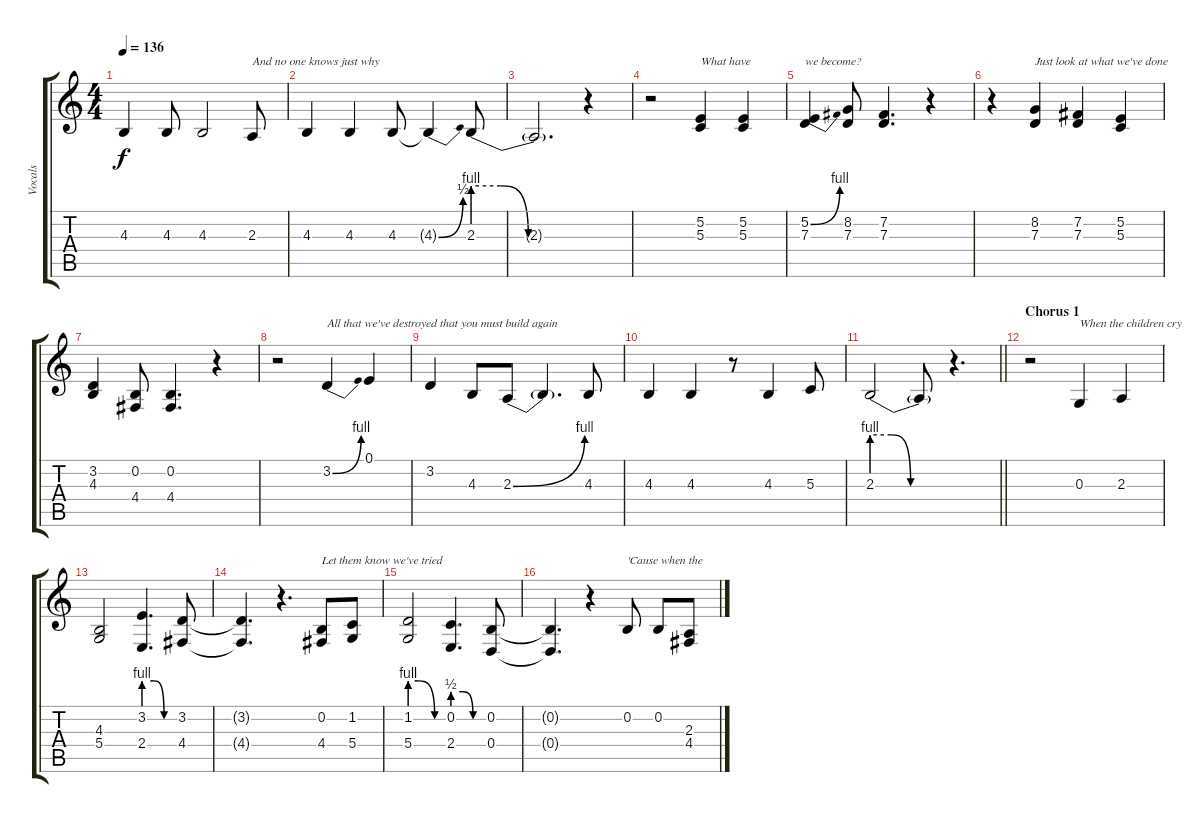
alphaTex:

\track ("Vocals" "Vocals") {instrument ocarina}
\staff {score tabs}
\tuning (E4 B3 G3 D3 A2 E2) {hide}
\ts (4 4)
\tempo 136
\clef g2
\ks c
4.3{t}.4{dy f} 4.3.8 4.3.2 2.3.8{txt "And no one knows just why"} |
4.3.4 4.3.4 4.3.8 4.3{be (bend 0 0 60 2) t}.4 2.3{be (custom 0 4 15 4 30 0 60 0)}.8 |
2.3{t}.2{d} r.4 |
r.2 (5.2 5.3).4{txt "What have"} (5.2 5.3).4 |
(5.2{be (bend 0 0 60 4)} 7.3).4{txt "we become?"} (8.2 7.3).8 (7.2 7.3).4{d} r.4 |
r.4 (8.2 7.3).4{txt "Just look at what we've done"} (7.2 7.3).4 (5.2 5.3).4 |
(3.2 4.3).4 (0.2 4.4).8 (0.2 4.4).4{d} r.4 |
r.2 3.2{be (bend 0 0 60 4)}.4{txt "All that we've destroyed that you must build again"} 0.1.4 |
3.2.4 4.3.8 2.3{be (bend 0 0 60 4)}.8 2.3{t}.4{d} 4.3.8 |
4.3.4 4.3.4 r.8 4.3.4 5.3.8 |
\barLineRight lightlight
2.3{be (custom 0 4 15 4 30 0 60 0)}.2 2.3{t}.8 r.4{d} |
\section ("" "Chorus 1")
r.2 0.3.4{txt "When the children cry"} 2.3.4 |
(4.3 5.4).2 (3.2{be (custom 0 4 20 4 40 0 60 0)} 2.4).4{d} (3.2 4.4).8 |
(3.2{t} 4.4{t}).4{d} r.4{d} (0.2 4.4).8{txt "Let them know we've tried"} (1.2 5.4).8 |
(1.2{be (custom 0 4 15 4 45 0 60 0)} 5.4).2 (0.2{be (custom 0 2 20 2 40 0 60 0)} 2.4).4{d} (0.2 0.4).8 |
(0.2{t} 0.4{t}).4{d} r.4 0.2.8{txt "'Cause when the"} 0.2.8 (2.3 4.4).8
